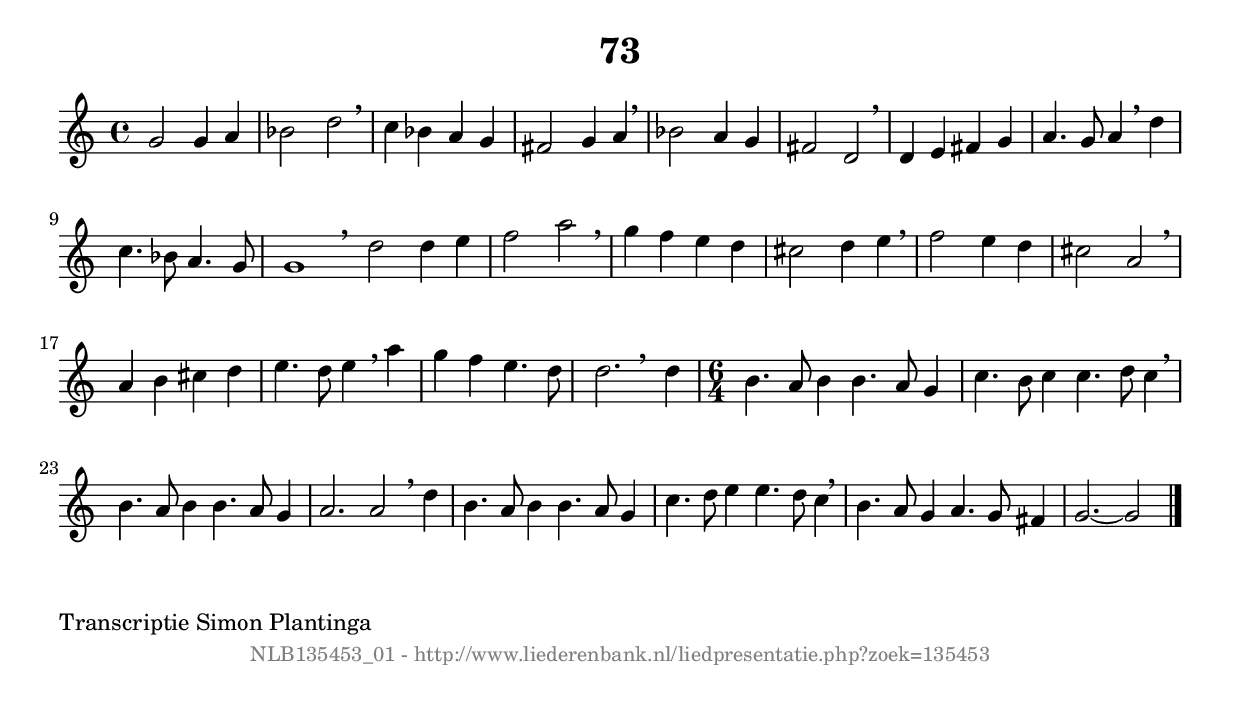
%
% produced by wce2krn 1.64 (7 June 2014)
%
\version"2.16"
#(append! paper-alist '(("long" . (cons (* 210 mm) (* 2000 mm)))))
#(set-default-paper-size "long")
sb = {\breathe}
mBreak = {\breathe }
bBreak = {\breathe }
x = {\once\override NoteHead #'style = #'cross }
gl=\glissando
itime={\override Staff.TimeSignature #'stencil = ##f }
ficta = {\once\set suggestAccidentals = ##t}
fine = {\once\override Score.RehearsalMark #'self-alignment-X = #1 \mark \markup {\italic{Fine}}}
dc = {\once\override Score.RehearsalMark #'self-alignment-X = #1 \mark \markup {\italic{D.C.}}}
dcf = {\once\override Score.RehearsalMark #'self-alignment-X = #1 \mark \markup {\italic{D.C. al Fine}}}
dcc = {\once\override Score.RehearsalMark #'self-alignment-X = #1 \mark \markup {\italic{D.C. al Coda}}}
ds = {\once\override Score.RehearsalMark #'self-alignment-X = #1 \mark \markup {\italic{D.S.}}}
dsf = {\once\override Score.RehearsalMark #'self-alignment-X = #1 \mark \markup {\italic{D.S. al Fine}}}
dsc = {\once\override Score.RehearsalMark #'self-alignment-X = #1 \mark \markup {\italic{D.S. al Coda}}}
pv = {\set Score.repeatCommands = #'((volta "1"))}
sv = {\set Score.repeatCommands = #'((volta "2"))}
tv = {\set Score.repeatCommands = #'((volta "3"))}
qv = {\set Score.repeatCommands = #'((volta "4"))}
xv = {\set Score.repeatCommands = #'((volta #f))}
\header{ tagline = ""
title = "73"
}
\score {{
\key g \mixolydian
\relative g'
{
\set melismaBusyProperties = #'()
\time 4/4
\tempo 4=120
\override Score.MetronomeMark #'transparent = ##t
\override Score.RehearsalMark #'break-visibility = #(vector #t #t #f)
g2 g4 a4 | bes2 d2 \sb | c4 bes4 a4 g4 | fis2 g4 a4 \sb | bes2 a4 g4 | fis2 d2 | \mBreak \bar "|"
d4 e4 fis4 g4 | a4. g8 a4 \sb d4 | c4. bes8 a4. g8 | g1 \bar ":|:" \bBreak
d'2 d4 e4 | f2 a2 \sb | g4 f4 e4 d4 | cis2 d4 e4 \sb | f2 e4 d4 | cis2 a2 | \mBreak \bar "|"
a4 b4 cis4 d4 | e4. d8 e4 \sb a4 | g4 f4 e4. d8 | d2. \bar ":|:" \bBreak
d4 | \time 6/4 b4. a8 b4 b4. a8 g4 | c4. b8 c4 c4. d8 c4 \sb | b4. a8 b4 b4. a8 g4 | a2. a2 \mBreak
d4 | b4. a8 b4 b4. a8 g4 | c4. d8 e4 e4. d8 c4 \sb | b4. a8 g4 a4. g8 fis4 | g2.~ g2 \bar "|."
 }}
 \midi { }
 \layout {
            indent = 0.0\cm
}
}
\markup { \wordwrap-string #" 
Transcriptie Simon Plantinga
"}
\markup { \vspace #0 } \markup { \with-color #grey \fill-line { \center-column { \smaller "NLB135453_01 - http://www.liederenbank.nl/liedpresentatie.php?zoek=135453" } } }
